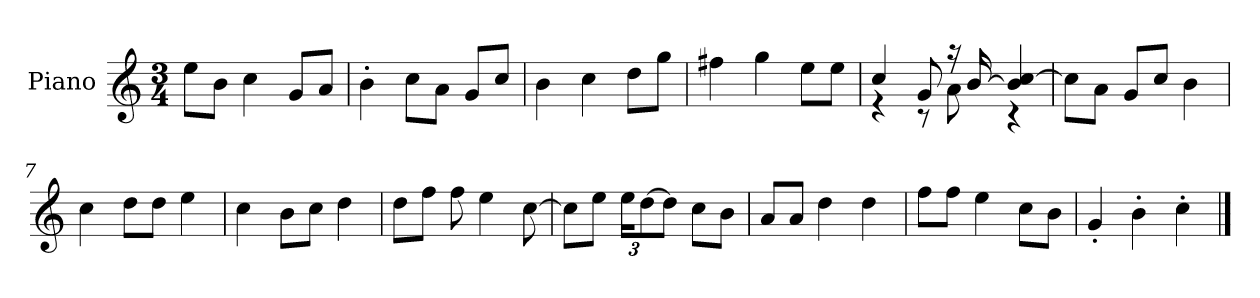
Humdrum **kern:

**kern
*part1
*staff1
*I"Piano
*I'P-no
*clefG2
*k[]
*M3/4
*MM175
=1
8ee\L
8b\J
4cc\
8g/L
8a/J
=2
4b'\
8cc\L
8a\J
8g/L
8cc/J
=3
4b\
4cc\
8dd\L
8gg\J
=4
4ff#X\
4gg\
8ee\L
8ee\J
=5
*^
4cc/	4r
8g/	8r
16r	8a\
[16b/	.
4b/] [4cc/	4r
*v	*v
=6
8cc\L]
8a\J
8g/L
8cc/J
4b\
=7
4cc\
8dd\L
8dd\J
4ee\
!!LO:LB:g=z
=8
4cc\
8b\L
8cc\J
4dd\
=9
8dd\L
8ff\J
8ff\
4ee\
[8cc\
=10
8cc\L]
8ee\J
*Xbrackettup
24ee\KL
[12dd\
8dd\J]
8cc\L
8b\J
=11
8a/L
8a/J
4dd\
4dd\
=12
8ff\L
8ff\J
4ee\
8cc\L
8b\J
=13
4g'/
4b'\
4cc'\
==
*-
